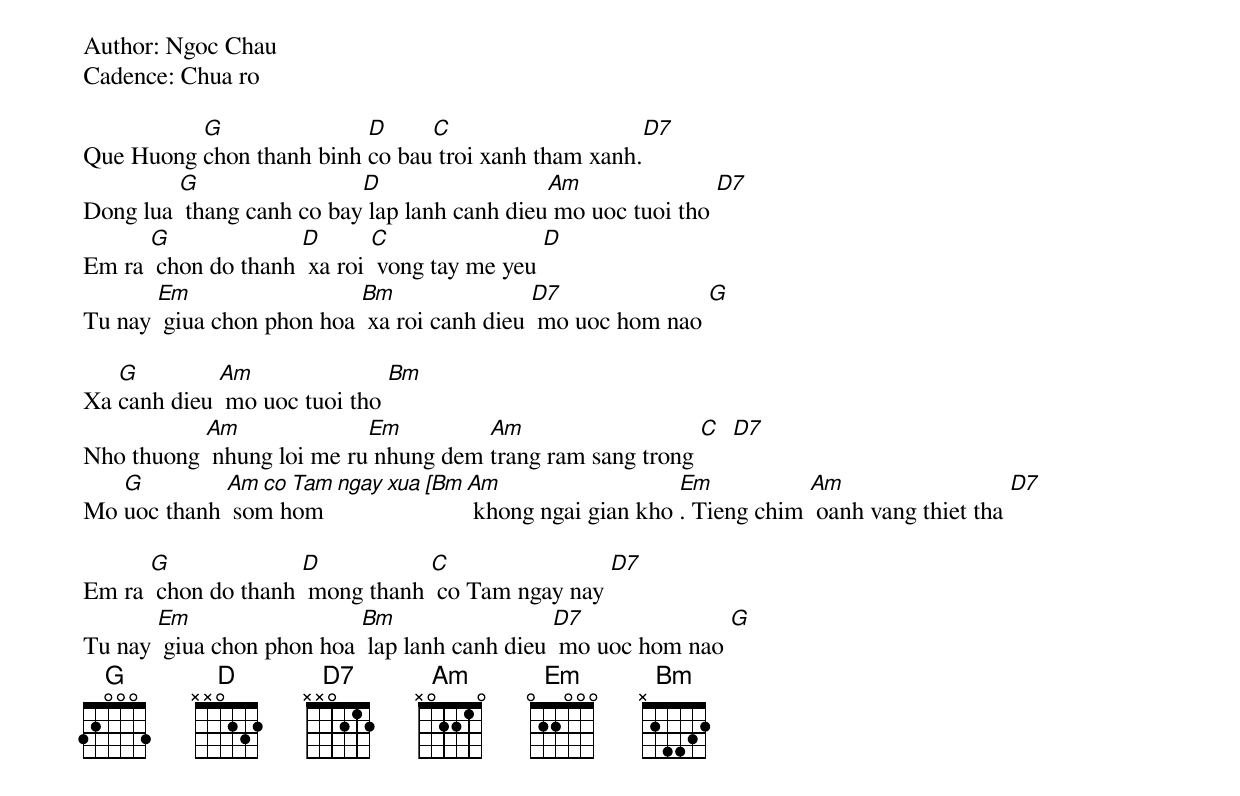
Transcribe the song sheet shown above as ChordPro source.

Author: Ngoc Chau
Cadence: Chua ro

Que Huong [G]chon thanh binh [D]co bau[C ] troi xanh tham xanh.[D7]
Dong lua [G] thang canh co bay[D] lap lanh canh dieu[Am] mo uoc tuoi tho [D7]
Em ra [G] chon do thanh [D] xa roi [C ] vong tay me yeu [D]
Tu nay [Em] giua chon phon hoa [Bm] xa roi canh dieu [D7] mo uoc hom nao [G]

Xa [G]canh dieu [Am] mo uoc tuoi tho [Bm]
Nho thuong [Am] nhung loi me ru[Em] nhung dem [Am]trang ram sang trong [C ] [D7]
Mo [G]uoc thanh [Am co Tam ngay xua [Bm] som hom [Am] khong ngai gian kho [Em]. Tieng chim [Am] oanh vang thiet tha [D7]

Em ra [G] chon do thanh [D] mong thanh [C ] co Tam ngay nay [D7]
Tu nay [Em] giua chon phon hoa [Bm] lap lanh canh dieu [D7] mo uoc hom nao [G]
